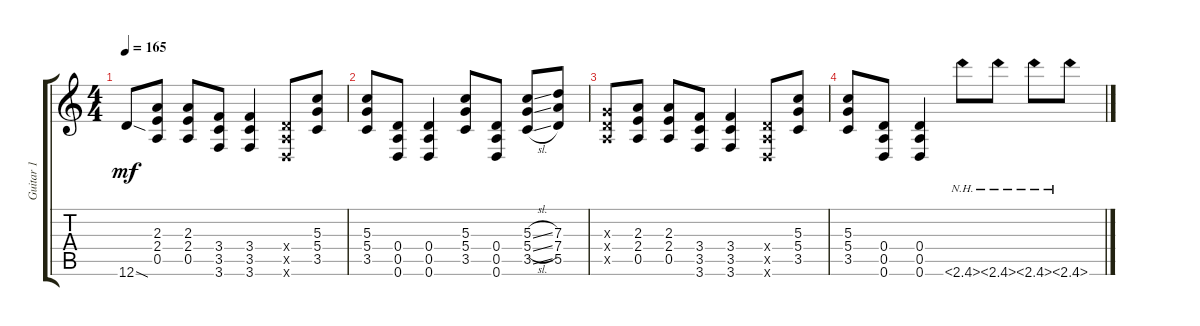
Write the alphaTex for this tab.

\track ("Guitar 1" "Guitar 1") {instrument distortionguitar}
\staff {score tabs}
\tuning (E4 B3 G3 D3 A2 D2) {hide}
\ts (4 4)
\tempo 165
\clef g2
\ks c
12.6{sod t}.8{dy mf} (2.3 2.4 0.5).8 (2.3 2.4 0.5).8 (3.4 3.5 3.6).8 (3.4 3.5 3.6).4 (0.4{x} 0.5{x} 0.6{x}).8 (5.3 5.4 3.5).8 |
(5.3 5.4 3.5).8 (0.4 0.5 0.6).8 (0.4 0.5 0.6).4 (5.3 5.4 3.5).8 (0.4 0.5 0.6).8 (5.3{sl} 5.4{sl} 3.5{sl}).8 (7.3 7.4 5.5).8 |
(0.3{x} 0.4{x} 0.5{x}).8 (2.3 2.4 0.5).8 (2.3 2.4 0.5).8 (3.4 3.5 3.6).8 (3.4 3.5 3.6).4 (0.4{x} 0.5{x} 0.6{x}).8 (5.3 5.4 3.5).8 |
(5.3 5.4 3.5).8 (0.4 0.5 0.6).8 (0.4 0.5 0.6).4 2.6{nh}.8 2.6{nh}.8 2.6{nh}.8 2.6{nh}.8
